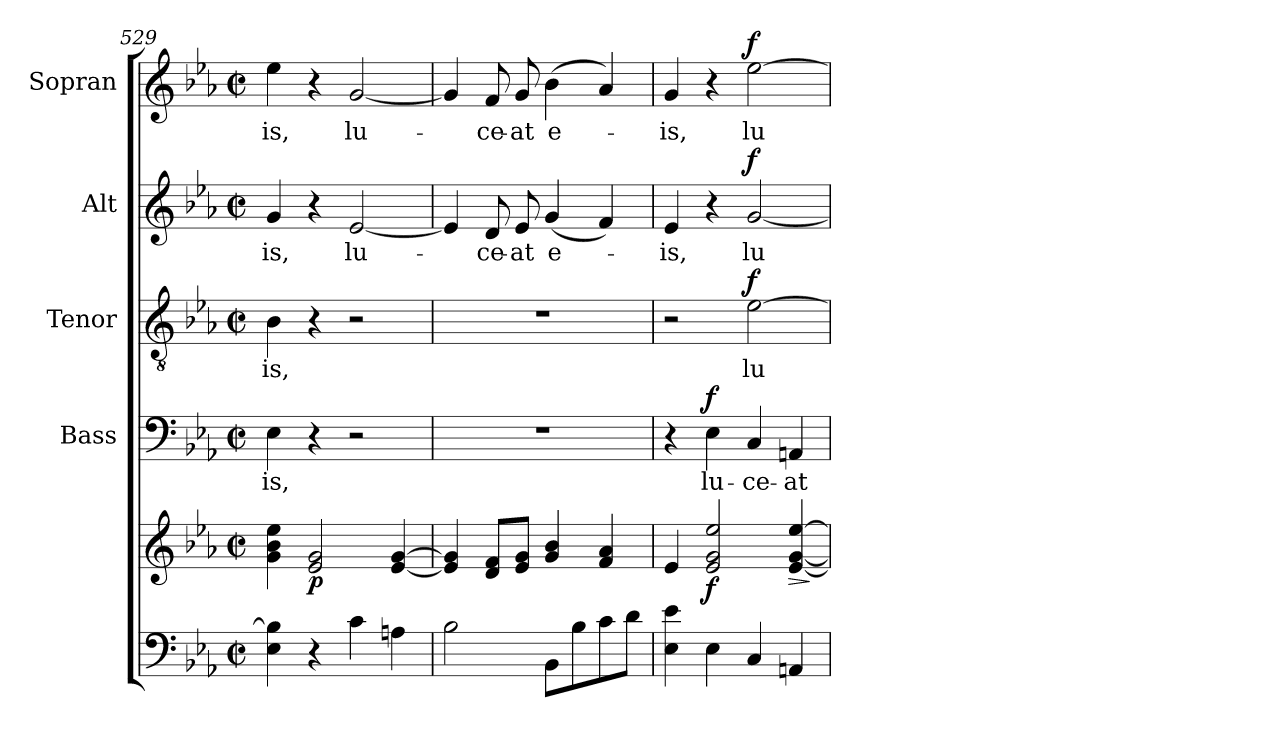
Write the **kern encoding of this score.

**kern	**kern	**dynam	**kern	**text	**dynam	**kern	**text	**dynam	**kern	**text	**dynam	**kern	**text	**dynam
*part5	*part5	*part5	*part4	*part4	*part4	*part3	*part3	*part3	*part2	*part2	*part2	*part1	*part1	*part1
*staff6	*staff5	*staff5/6	*staff4	*staff4	*staff4	*staff3	*staff3	*staff3	*staff2	*staff2	*staff2	*staff1	*staff1	*staff1
*	*	*	*I"Bass	*	*	*I"Tenor	*	*	*I"Alt	*	*	*I"Sopran	*	*
*	*	*	*I'B.	*	*	*I'T.	*	*	*I'A.	*	*	*I'S.	*	*
*clefF4	*clefG2	*	*clefF4	*	*	*clefGv2	*	*	*clefG2	*	*	*clefG2	*	*
*k[b-e-a-]	*k[b-e-a-]	*	*k[b-e-a-]	*	*	*k[b-e-a-]	*	*	*k[b-e-a-]	*	*	*k[b-e-a-]	*	*
*E-:	*E-:	*	*E-:	*	*	*E-:	*	*	*E-:	*	*	*E-:	*	*
*M2/2	*M2/2	*	*M2/2	*	*	*M2/2	*	*	*M2/2	*	*	*M2/2	*	*
*met(c|)	*met(c|)	*	*met(c|)	*	*	*met(c|)	*	*	*met(c|)	*	*	*met(c|)	*	*
=529	=529	=529	=529	=529	=529	=529	=529	=529	=529	=529	=529	=529	=529	=529
!	!	!	!	!LO:LY:b	!	!	!LO:LY:b	!	!	!LO:LY:b	!	!	!LO:LY:b	!
4E-\ 4B-\]	4g\ 4b-\ 4ee-\	.	4E-\	-is,	.	4B-\	-is,	.	4g/	-is,	.	4ee-\	-is,	.
!	!	!LO:DY:b	!	!	!	!	!	!	!	!	!	!	!	!
4r	2e-/ 2g/	p	4r	.	.	4r	.	.	4r	.	.	4r	.	.
!	!	!	!	!	!	!	!	!	!	!LO:LY:b	!	!	!LO:LY:b	!
4c\	.	.	2r	.	.	2r	.	.	[2e-/	lu-	.	[2g/	lu-	.
4An\	[4e-/ [4g/	.	.	.	.	.	.	.	.	.	.	.	.	.
=530	=530	=530	=530	=530	=530	=530	=530	=530	=530	=530	=530	=530	=530	=530
2B-\	4e-/] 4g/]	.	1r	.	.	1r	.	.	4e-/]	.	.	4g/]	.	.
!	!	!	!	!	!	!	!	!	!	!LO:LY:b	!	!	!LO:LY:b	!
.	8d/ 8f/L	.	.	.	.	.	.	.	8d/	-ce-	.	8f/	-ce-	.
!	!	!	!	!	!	!	!	!	!	!LO:LY:b	!	!	!LO:LY:b	!
.	8e-/ 8g/J	.	.	.	.	.	.	.	8e-/	-at	.	8g/	-at	.
!	!	!	!	!	!	!	!	!	!	!LO:LY:b	!	!	!LO:LY:b	!
8BB-\L	4g/ 4b-/	.	.	.	.	.	.	.	(<4g/	e-	.	(>4b-\	e-	.
8B-\	.	.	.	.	.	.	.	.	.	.	.	.	.	.
8c\	4f/ 4a-/	.	.	.	.	.	.	.	4f/)	.	.	4a-/)	.	.
8d\J	.	.	.	.	.	.	.	.	.	.	.	.	.	.
=531	=531	=531	=531	=531	=531	=531	=531	=531	=531	=531	=531	=531	=531	=531
!	!	!	!	!	!	!	!	!	!	!LO:LY:b	!	!	!LO:LY:b	!
4E-\ 4e-\	4e-/	.	4r	.	.	2r	.	.	4e-/	-is,	.	4g/	-is,	.
!	!	!LO:DY:b	!	!LO:LY:b	!LO:DY:a	!	!	!	!	!	!	!	!	!
4E-\	2e-/ 2g/ 2ee-/	f	4E-\	lu-	f	.	.	.	4r	.	.	4r	.	.
!	!	!	!	!LO:LY:b	!	!	!LO:LY:b	!LO:DY:a	!	!LO:LY:b	!LO:DY:a	!	!LO:LY:b	!LO:DY:a
4C/	.	.	4C/	-ce-	.	[2e-\	lu-	f	[2g/	lu-	f	[2ee-\	lu-	f
!	!	!LO:HP:b	!	!LO:LY:b	!	!	!	!	!	!	!	!	!	!
4AAn/	[4e-/ [4g/ [4ee-/	>	4AAn/	-at	.	.	.	.	.	.	.	.	.	.
.	.	]	.	.	.	.	.	.	.	.	.	.	.	.
=	=	=	=	=	=	=	=	=	=	=	=	=	=	=
*-	*-	*-	*-	*-	*-	*-	*-	*-	*-	*-	*-	*-	*-	*-
